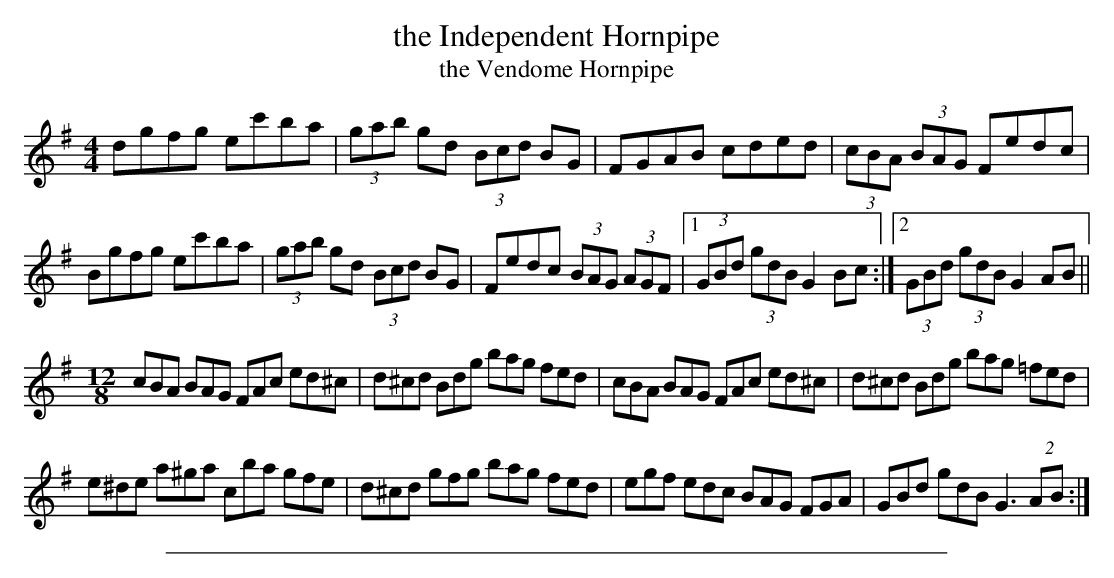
X:1
T: the Independent Hornpipe
T: the Vendome Hornpipe
M:4/4
L:1/8
K:G
dgfg ec'ba | (3gab gd (3Bcd BG | FGAB cded | (3cBA (3BAG Fedc |
Bgfg ec'ba | (3gab gd (3Bcd BG | Fedc (3BAG (3AGF |1 (3GBd (3gdB G2Bc :|2 (3GBd (3gdB G2AB ||
M:12/8
cBA BAG FAc ed^c | d^cd Bdg bag fed | cBA BAG FAc ed^c | d^cd Bdg bag =fed |
e^de a^ga cba gfe | d^cd gfg bag fed | egf edc BAG FGA | GBd gdB G3 (2AB :|
